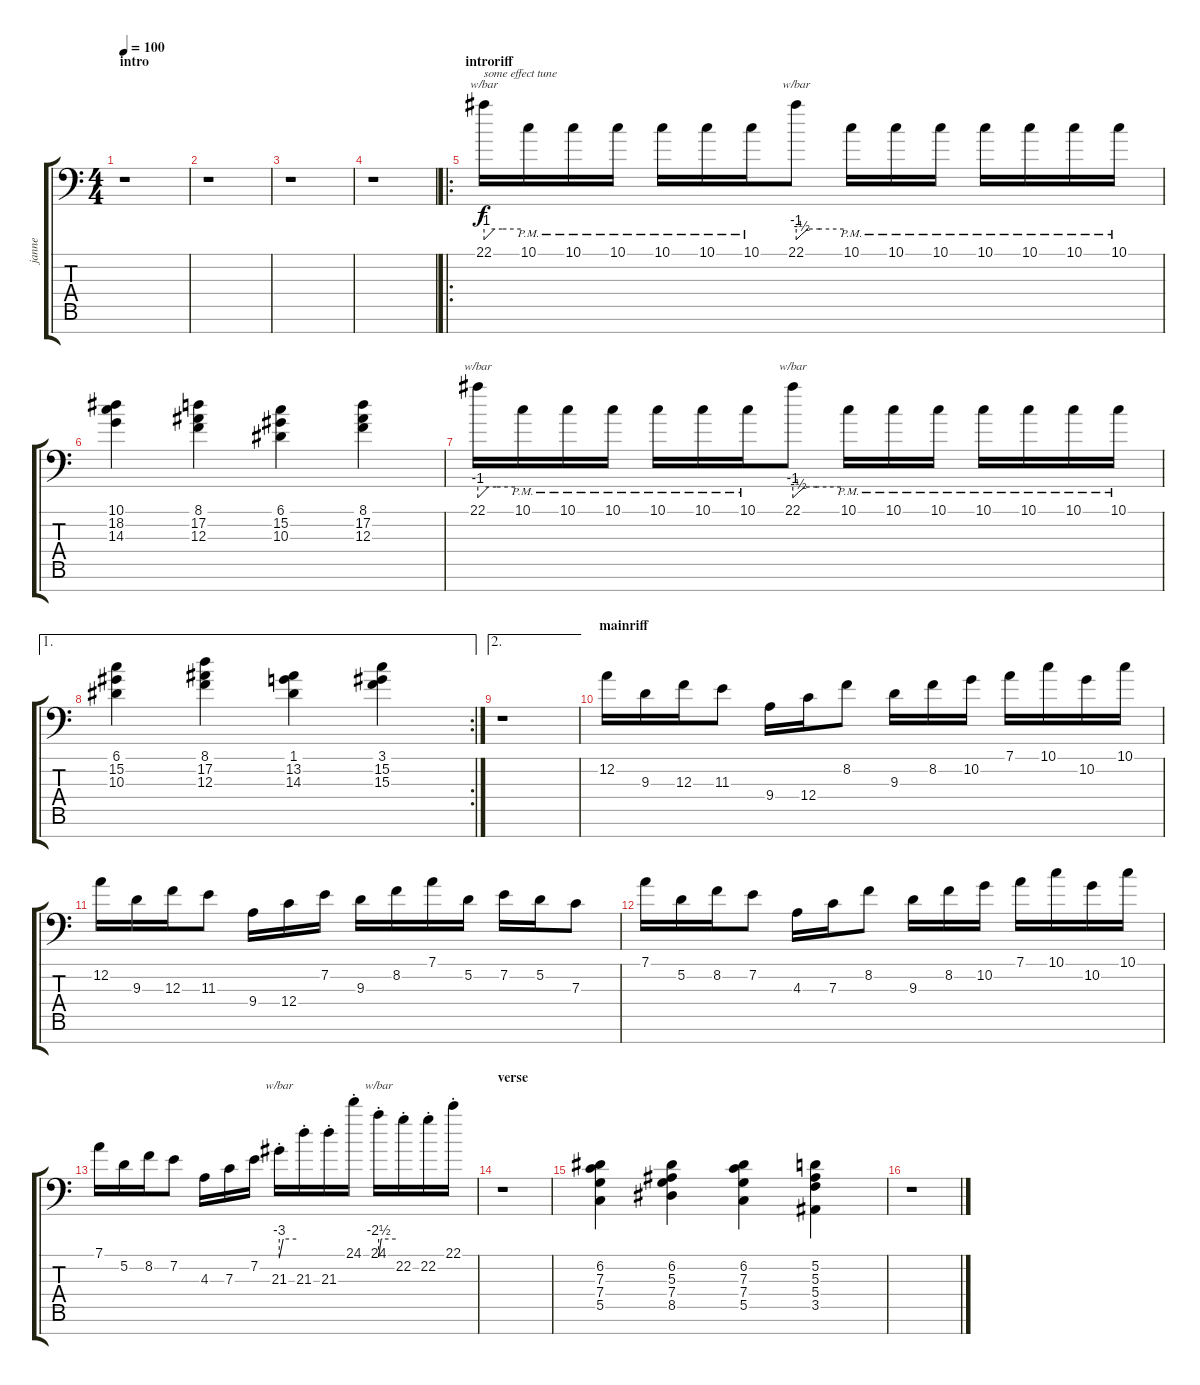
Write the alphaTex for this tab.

\track ("janne" "janne") {instrument lead2sawtooth}
\staff {score tabs}
\tuning (D4 A3 F3 C3 G2 C2 A1) {hide}
\ts (4 4)
\section ("" "intro")
\tempo 100
\clef f4
\ks c
r.1{dy f instrument lead2sawtooth} |
r.1 |
r.1 |
r.1 |
\ro
\section ("" "introriff")
22.1.16{tbe (custom default 0 -4 17 0 30 0 60 0) txt "some effect tune" instrument lead2sawtooth} 10.1{pm}.16 10.1{pm}.16 10.1{pm}.16 10.1{pm}.16 10.1{pm}.16 10.1{pm}.16 22.1.8{tbe (custom default 0 -4 7 -2 15 0 30 0 60 0)} 10.1{pm}.16 10.1{pm}.16 10.1{pm}.16 10.1{pm}.16 10.1{pm}.16 10.1{pm}.16 10.1{pm}.16 |
(10.1 18.2 14.3).4{instrument stringensemble1} (8.1 17.2 12.3).4{instrument stringensemble1} (6.1 15.2 10.3).4{instrument stringensemble1} (8.1 17.2 12.3).4{instrument stringensemble1} |
22.1.16{tbe (custom default 0 -4 17 0 30 0 60 0) instrument lead2sawtooth} 10.1{pm}.16 10.1{pm}.16 10.1{pm}.16 10.1{pm}.16 10.1{pm}.16 10.1{pm}.16 22.1.8{tbe (custom default 0 -4 7 -2 15 0 30 0 60 0)} 10.1{pm}.16 10.1{pm}.16 10.1{pm}.16 10.1{pm}.16 10.1{pm}.16 10.1{pm}.16 10.1{pm}.16 |
\ae 1
\rc 2
(6.1 15.2 10.3).4{instrument stringensemble1} (8.1 17.2 12.3).4{instrument stringensemble1} (1.1 13.2 14.3).4{instrument stringensemble1} (3.1 15.2 15.3).4{instrument stringensemble1} |
\ae 2
r.1 |
\section ("" "mainriff")
12.2.16{instrument lead2sawtooth} 9.3.16 12.3.16 11.3.8 9.4.16 12.4.16 8.2.8 9.3.16 8.2.16 10.2.16 7.1.16 10.1.16 10.2.16 10.1.16 |
12.2.16 9.3.16 12.3.16 11.3.8 9.4.16 12.4.16 7.2.16 9.3.16 8.2.16 7.1.16 5.2.16 7.2.16 5.2.16 7.3.8 |
7.1.16 5.2.16 8.2.16 7.2.8 4.3.16 7.3.16 8.2.8 9.3.16 8.2.16 10.2.16 7.1.16 10.1.16 10.2.16 10.1.16 |
7.1.16 5.2.16 8.2.16 7.2.8 4.3.16 7.3.16 7.2.16 21.3{st}.16{tbe (custom default 0 -12 14 0 60 0)} 21.3{st}.16 21.3{st}.16 24.1{st}.16 24.1{st}.16{tbe (custom default 0 -10 9 0 13 0 60 0)} 22.2{st}.16 22.2{st}.16 22.1{st}.16 |
\section ("" "verse")
r.1 |
(6.2 7.3 7.4 5.5).4{instrument stringensemble1} (6.2 5.3 7.4 8.5).4{instrument stringensemble1} (6.2 7.3 7.4 5.5).4{instrument stringensemble1} (5.2 5.3 5.4 3.5).4{instrument stringensemble1} |
r.1
